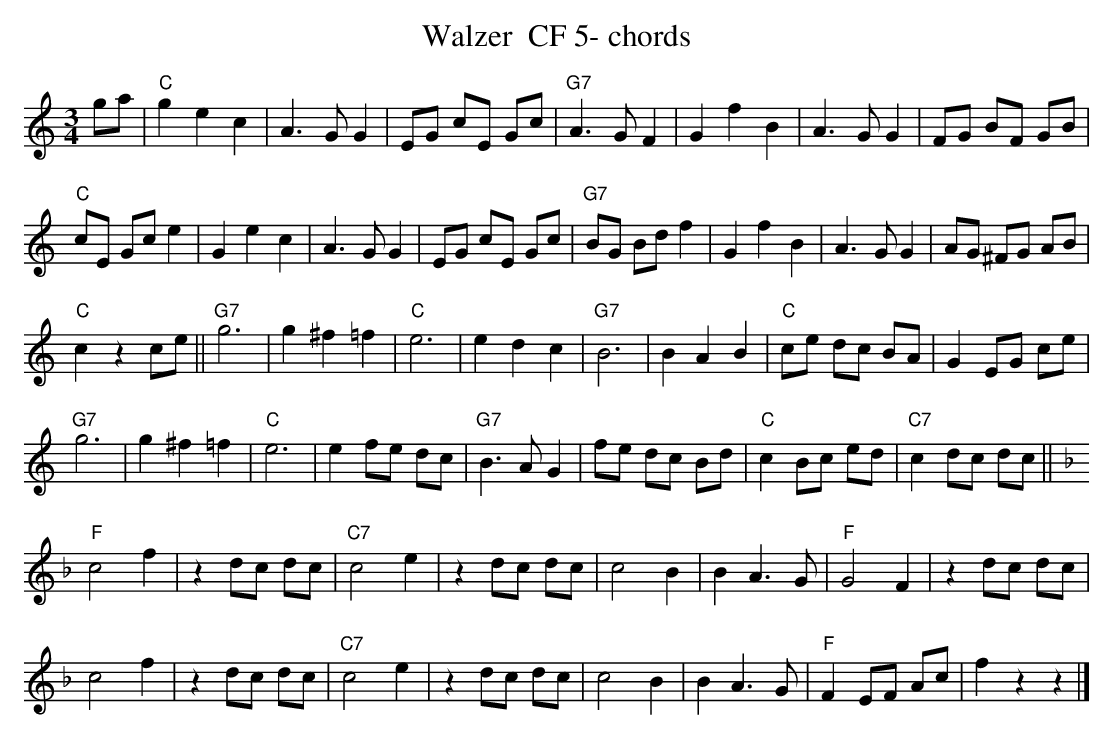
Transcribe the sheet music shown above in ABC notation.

X:1
T:Walzer  CF 5- chords
M:3/4
L:1/8
K:Cmaj%%MIDI gchordon
ga | "C"g2e2c2 | A3GG2 | EG cE Gc | "G7"A3GF2 | G2f2B2 | A3GG2 | FG BF GB |
"C"cE Gce2 | G2e2c2 | A3GG2 | EG cE Gc | "G7"BG Bdf2 | G2f2B2 | A3GG2 | AG ^FG AB |
"C"c2z2ce ||"G7"g6 | g2^f2=f2 | "C"e6 | e2d2c2 | "G7"B6 | B2A2B2 | "C"ce dc BA | G2EG ce |
"G7"g6 | g2^f2=f2 | "C"e6 | e2 fe dc | "G7"B3AG2 | fe dc Bd | "C"c2 Bc ed | "C7"c2dc dc || [K:Fmaj]
"F"c4f2 | z2dc dc | "C7"c4e2 | z2dc dc | c4B2 | B2A3G | "F"G4F2 | z2dc dc |
c4f2 | z2dc dc | "C7"c4e2 | z2dc dc | c4B2 | B2A3G | "F"F2EF Ac | f2z2z2 |]
